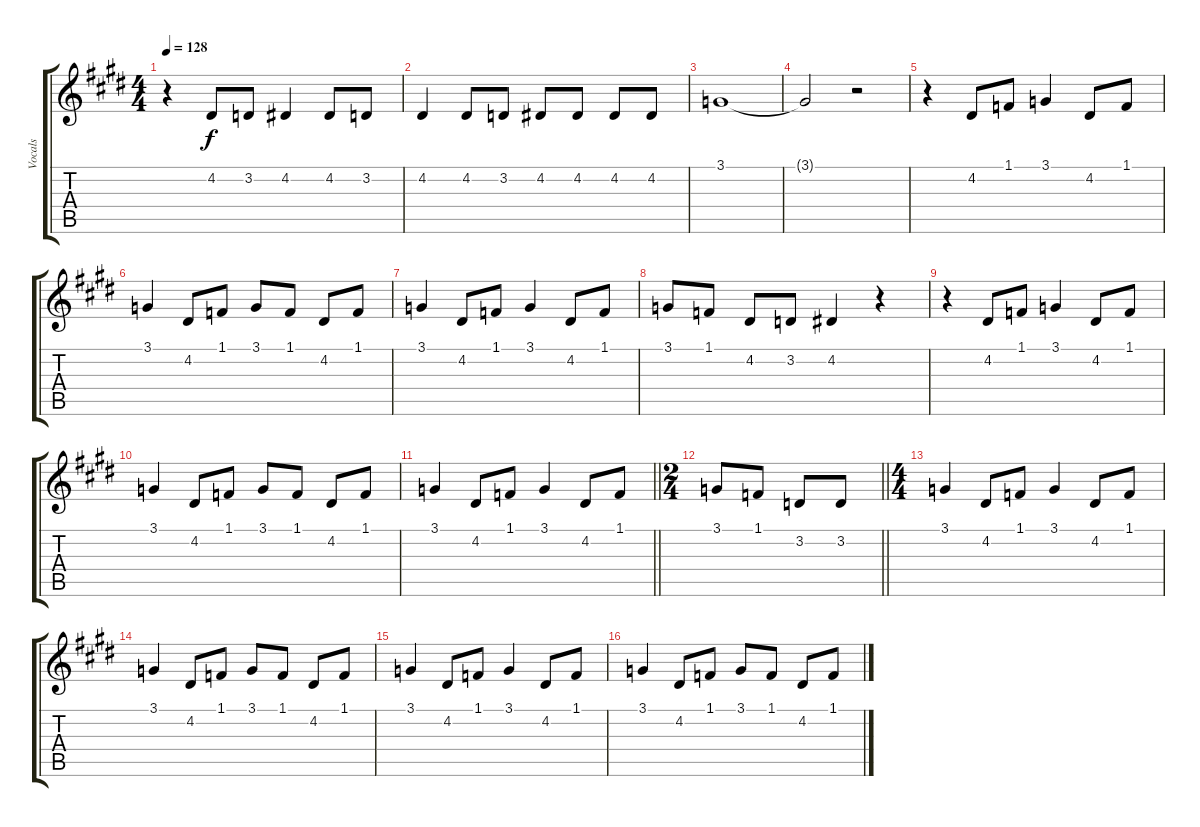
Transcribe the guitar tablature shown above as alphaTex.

\track ("Vocals" "Vocals") {instrument bassoon}
\staff {score tabs}
\tuning (E4 B3 G3 D3 A2 E2) {hide}
\ts (4 4)
\tempo 128
\clef g2
\ks e
r.4{dy f} 4.2.8 3.2.8 4.2.4 4.2.8 3.2.8 |
4.2.4 4.2.8 3.2.8 4.2.8 4.2.8 4.2.8 4.2.8 |
3.1.1 |
3.1{t}.2 r.2 |
r.4 4.2.8 1.1.8 3.1.4 4.2.8 1.1.8 |
3.1.4 4.2.8 1.1.8 3.1.8 1.1.8 4.2.8 1.1.8 |
3.1.4 4.2.8 1.1.8 3.1.4 4.2.8 1.1.8 |
3.1.8 1.1.8 4.2.8 3.2.8 4.2.4 r.4 |
r.4 4.2.8 1.1.8 3.1.4 4.2.8 1.1.8 |
3.1.4 4.2.8 1.1.8 3.1.8 1.1.8 4.2.8 1.1.8 |
\barLineRight lightlight
3.1.4 4.2.8 1.1.8 3.1.4 4.2.8 1.1.8 |
\ts (2 4)
\barLineRight lightlight
3.1.8 1.1.8 3.2.8 3.2.8 |
\ts (4 4)
3.1.4 4.2.8 1.1.8 3.1.4 4.2.8 1.1.8 |
3.1.4 4.2.8 1.1.8 3.1.8 1.1.8 4.2.8 1.1.8 |
3.1.4 4.2.8 1.1.8 3.1.4 4.2.8 1.1.8 |
3.1.4 4.2.8 1.1.8 3.1.8 1.1.8 4.2.8 1.1.8
